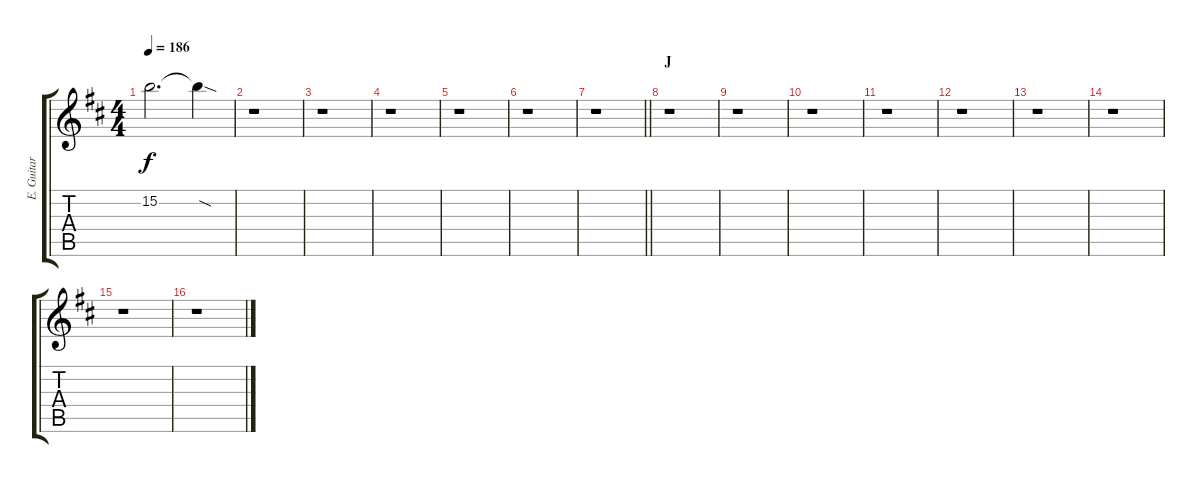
\track ("E. Guitar IV" "E. Guitar ") {instrument overdrivenguitar}
\staff {score tabs}
\tuning (Db4 Ab3 E3 B2 Gb2 B1) {hide}
\ts (4 4)
\tempo 186
\clef g2
\ks d
15.2{t}.2{d dy f} 15.2{sod t}.4 |
r.1 |
r.1 |
r.1 |
r.1 |
r.1 |
\barLineRight lightlight
r.1 |
\section ("" "J")
r.1 |
r.1 |
r.1 |
r.1 |
r.1 |
r.1 |
r.1 |
r.1 |
r.1
